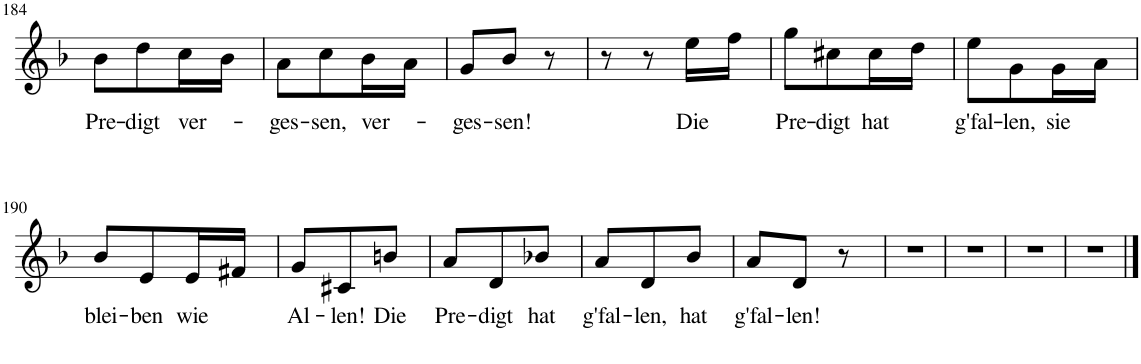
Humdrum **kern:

**kern	**text
*part1	*part1
*staff1	*staff1
*I"Piano	*
*I'Pno	*
!!LO:PB:g=z
*clefG2	*
*k[b-]	*
*M3/8	*
=184	=184
!	!LO:LY:b
8b-\L	Pre-
!	!LO:LY:b
8dd\	-digt
!	!LO:LY:b
16cc\L	ver-
16b-\JJ	.
=185	=185
!	!LO:LY:b
8a\L	-ges-
!	!LO:LY:b
8cc\	-sen,
!	!LO:LY:b
16b-\L	ver-
16a\JJ	.
=186	=186
!	!LO:LY:b
8g/L	-ges-
!	!LO:LY:b
8b-/J	-sen!
8r	.
=187	=187
8r	.
8r	.
!	!LO:LY:b
16ee\LL	Die
16ff\JJ	.
=188	=188
!	!LO:LY:b
8gg\L	Pre-
!	!LO:LY:b
8cc#X\	-digt
!	!LO:LY:b
16cc#\L	hat
16dd\JJ	.
=189	=189
!	!LO:LY:b
8ee\L	g'fal-
!	!LO:LY:b
8g\	-len,
!	!LO:LY:b
16g\L	sie
16a\JJ	.
!!LO:LB:g=z
=190	=190
!	!LO:LY:b
8b-/L	blei-
!	!LO:LY:b
8e/	-ben
!	!LO:LY:b
16e/L	wie
16f#X/JJ	.
=191	=191
!	!LO:LY:b
8g/L	Al-
!	!LO:LY:b
8c#X/	-len!
!	!LO:LY:b
8bn/J	Die
=192	=192
!	!LO:LY:b
8a/L	Pre-
!	!LO:LY:b
8d/	-digt
!	!LO:LY:b
8b-X/J	hat
=193	=193
!	!LO:LY:b
8a/L	g'fal-
!	!LO:LY:b
8d/	-len,
!	!LO:LY:b
8b-/J	hat
=194	=194
!	!LO:LY:b
8a/L	g'fal-
!	!LO:LY:b
8d/J	-len!
8r	.
=195	=195
4.r	.
=196	=196
4.r	.
=197	=197
4.r	.
=198	=198
4.r	.
==	==
*-	*-
